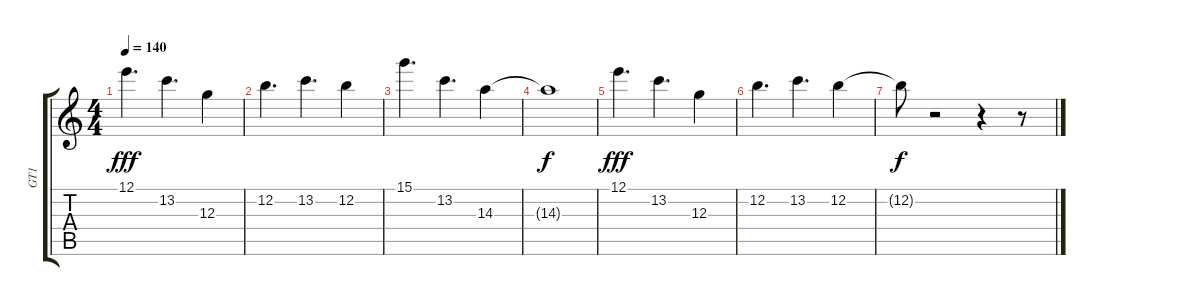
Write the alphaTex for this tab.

\track ("GT1" "GT1") {instrument overdrivenguitar}
\staff {score tabs}
\tuning (E4 B3 G3 D3 A2 E2) {hide}
\ts (4 4)
\tempo 140
\clef g2
\ks c
12.1.4{d dy fff} 13.2.4{d} 12.3.4 |
12.2.4{d} 13.2.4{d} 12.2.4 |
15.1.4{d} 13.2.4{d} 14.3.4 |
14.3{t}.1{dy f} |
12.1.4{d dy fff} 13.2.4{d} 12.3.4 |
12.2.4{d} 13.2.4{d} 12.2.4 |
12.2{t}.8{dy f} r.2 r.4 r.8
